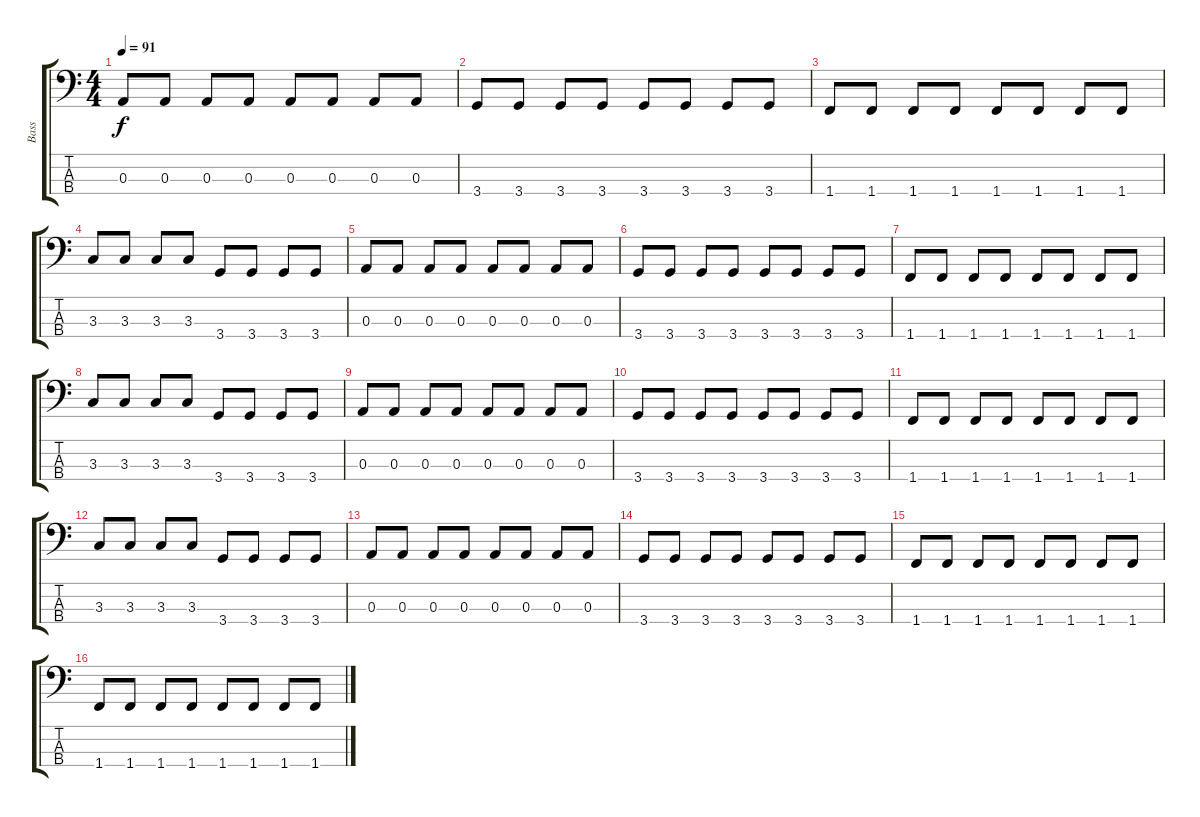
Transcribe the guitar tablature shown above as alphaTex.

\track ("Bass" "Bass") {instrument electricbassfinger}
\staff {score tabs}
\tuning (G2 D2 A1 E1) {hide}
\ts (4 4)
\tempo 91
\clef f4
\ks c
0.3.8{dy f} 0.3.8 0.3.8 0.3.8 0.3.8 0.3.8 0.3.8 0.3.8 |
3.4.8 3.4.8 3.4.8 3.4.8 3.4.8 3.4.8 3.4.8 3.4.8 |
1.4.8 1.4.8 1.4.8 1.4.8 1.4.8 1.4.8 1.4.8 1.4.8 |
3.3.8 3.3.8 3.3.8 3.3.8 3.4.8 3.4.8 3.4.8 3.4.8 |
0.3.8 0.3.8 0.3.8 0.3.8 0.3.8 0.3.8 0.3.8 0.3.8 |
3.4.8 3.4.8 3.4.8 3.4.8 3.4.8 3.4.8 3.4.8 3.4.8 |
1.4.8 1.4.8 1.4.8 1.4.8 1.4.8 1.4.8 1.4.8 1.4.8 |
3.3.8 3.3.8 3.3.8 3.3.8 3.4.8 3.4.8 3.4.8 3.4.8 |
0.3.8 0.3.8 0.3.8 0.3.8 0.3.8 0.3.8 0.3.8 0.3.8 |
3.4.8 3.4.8 3.4.8 3.4.8 3.4.8 3.4.8 3.4.8 3.4.8 |
1.4.8 1.4.8 1.4.8 1.4.8 1.4.8 1.4.8 1.4.8 1.4.8 |
3.3.8 3.3.8 3.3.8 3.3.8 3.4.8 3.4.8 3.4.8 3.4.8 |
0.3.8 0.3.8 0.3.8 0.3.8 0.3.8 0.3.8 0.3.8 0.3.8 |
3.4.8 3.4.8 3.4.8 3.4.8 3.4.8 3.4.8 3.4.8 3.4.8 |
1.4.8 1.4.8 1.4.8 1.4.8 1.4.8 1.4.8 1.4.8 1.4.8 |
1.4.8 1.4.8 1.4.8 1.4.8 1.4.8 1.4.8 1.4.8 1.4.8
